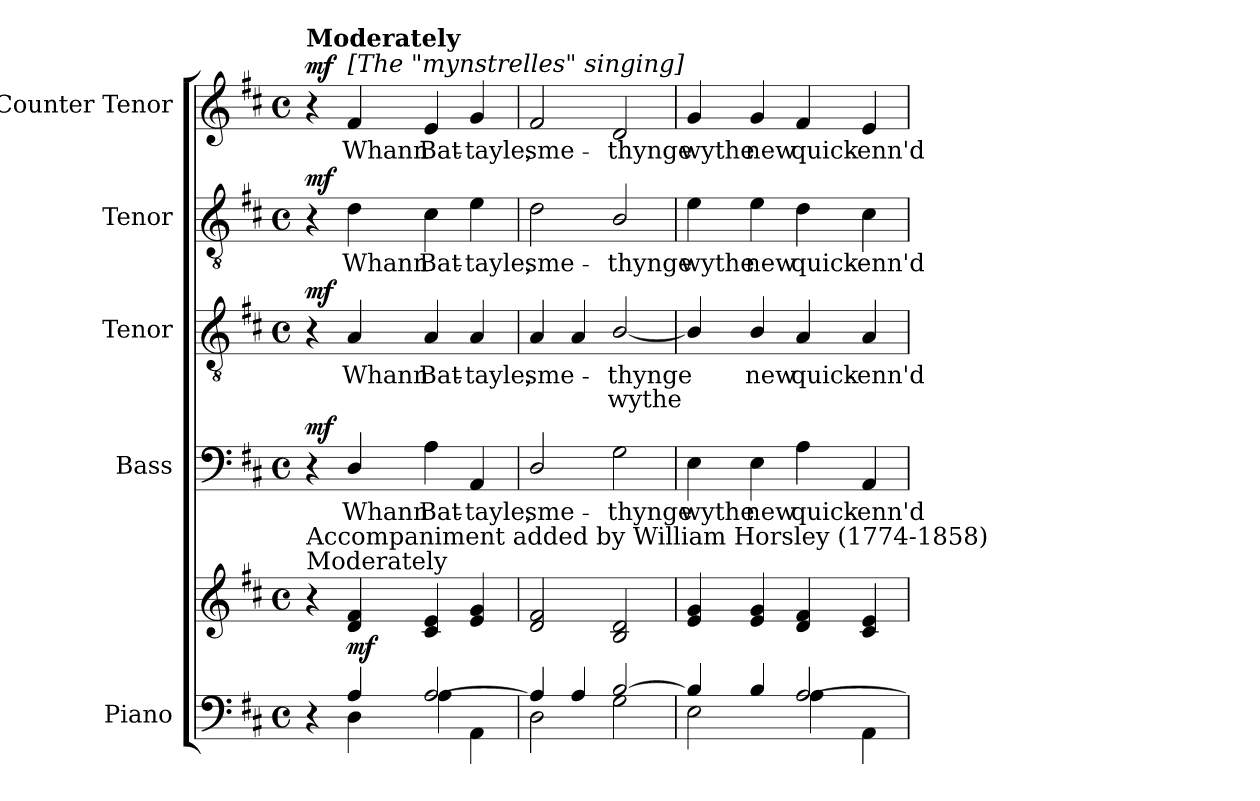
**kern	**kern	**dynam	**kern	**text	**dynam	**kern	**text	**text	**dynam	**kern	**text	**dynam	**kern	**text	**dynam
*part5	*part5	*part5	*part4	*part4	*part4	*part3	*part3	*part3	*part3	*part2	*part2	*part2	*part1	*part1	*part1
*staff6	*staff5	*staff5/6	*staff4	*staff4	*staff4	*staff3	*staff3	*staff3	*staff3	*staff2	*staff2	*staff2	*staff1	*staff1	*staff1
*I"Piano	*	*	*I"Bass	*	*	*I"Tenor	*	*	*	*I"Tenor	*	*	*I"Counter Tenor	*	*
*I'Pno.	*	*	*I'B.	*	*	*I'T.	*	*	*	*I'T.	*	*	*	*	*
!!LO:PB:g=z
*clefF4	*clefG2	*	*clefF4	*	*	*clefGv2	*	*	*	*clefGv2	*	*	*clefG2	*	*
*	*	*	*	*	*	*ITrd7c12	*	*	*	*ITrd7c12	*	*	*	*	*
*k[f#c#]	*k[f#c#]	*	*k[f#c#]	*	*	*k[f#c#]	*	*	*	*k[f#c#]	*	*	*k[f#c#]	*	*
*D:	*D:	*	*D:	*	*	*D:	*	*	*	*D:	*	*	*D:	*	*
*M4/4	*M4/4	*	*M4/4	*	*	*M4/4	*	*	*	*M4/4	*	*	*M4/4	*	*
*met(c)	*met(c)	*	*met(c)	*	*	*met(c)	*	*	*	*met(c)	*	*	*met(c)	*	*
*MM144	*MM144	*	*MM144	*	*	*MM144	*	*	*	*MM144	*	*	*MM100	*	*
=1	=1	=1	=1	=1	=1	=1	=1	=1	=1	=1	=1	=1	=1	=1	=1
*^	*	*	*	*	*	*	*	*	*	*	*	*	*	*	*
!	!	!	!	!	!	!	!	!	!	!	!	!	!	!LO:TX:a:B:t=Moderately	!	!
!	!	!LO:TX:a:t=Moderately	!	!	!	!	!	!	!	!	!	!	!	!	!	!
!	!	!LO:TX:a:t=Accompaniment added by William Horsley (1774-1858)	!	!	!	!	!	!	!	!	!	!	!	!	!	!
4r	4ryy	4r	.	4r	.	mf	4r	.	.	mf	4r	.	mf	4r	.	mf
!	!	!	!	!	!LO:LY:b:color=#000000	!	!	!	!	!	!	!	!	!	!	!
!	!	!	!	!	!	!	!	!LO:LY:b:color=#000000	!	!	!	!	!	!	!	!
!	!	!	!	!	!	!	!	!	!	!	!	!LO:LY:b:color=#000000	!	!	!	!
!	!	!	!	!	!	!	!	!	!	!	!	!	!	!LO:TX:a:t=[The "mynstrelles" singing]	!	!
!	!	!	!	!	!	!	!	!	!	!	!	!	!	!	!LO:LY:b:color=#000000	!
4Ai/	4Di\	4di/ 4f#i	mf	4Di/	Whann	.	4AAi/	Whann	.	.	4Di\	Whann	.	4f#i/	Whann	.
!	!	!	!	!	!LO:LY:b:color=#000000	!	!	!	!	!	!	!	!	!	!	!
!	!	!	!	!	!	!	!	!LO:LY:b:color=#000000	!	!	!	!	!	!	!	!
!	!	!	!	!	!	!	!	!	!	!	!	!LO:LY:b:color=#000000	!	!	!	!
!	!	!	!	!	!	!	!	!	!	!	!	!	!	!	!LO:LY:b:color=#000000	!
[2Ai/	4Ai\	4c#i/ 4ei	.	4Ai\	Bat-	.	4AAi/	Bat-	.	.	4C#i\	Bat-	.	4ei/	Bat-	.
!	!	!	!	!	!LO:LY:b:color=#000000	!	!	!	!	!	!	!	!	!	!	!
!	!	!	!	!	!	!	!	!LO:LY:b:color=#000000	!	!	!	!	!	!	!	!
!	!	!	!	!	!	!	!	!	!	!	!	!LO:LY:b:color=#000000	!	!	!	!
!	!	!	!	!	!	!	!	!	!	!	!	!	!	!	!LO:LY:b:color=#000000	!
.	4AAi\	4ei/ 4gi	.	4AAi/	-tayle,	.	4AAi/	-tayle,	.	.	4Ei\	-tayle,	.	4gi/	-tayle,	.
=2	=2	=2	=2	=2	=2	=2	=2	=2	=2	=2	=2	=2	=2	=2	=2	=2
!	!	!	!	!	!LO:LY:b:color=#000000	!	!	!	!	!	!	!	!	!	!	!
!	!	!	!	!	!	!	!	!LO:LY:b:color=#000000	!	!	!	!	!	!	!	!
!	!	!	!	!	!	!	!	!	!	!	!	!LO:LY:b:color=#000000	!	!	!	!
!	!	!	!	!	!	!	!	!	!	!	!	!	!	!	!LO:LY:b:color=#000000	!
4Ai/]	2Di\	2di/ 2f#i	.	2Di/	sme-	.	4AAi/	sme-	.	.	2Di\	sme-	.	2f#i/	sme-	.
4Ai/	.	.	.	.	.	.	4AAi/	.	.	.	.	.	.	.	.	.
!	!	!	!	!	!LO:LY:b:color=#000000	!	!	!	!	!	!	!	!	!	!	!
!	!	!	!	!	!	!	!	!LO:LY:b:color=#000000	!LO:LY:b:color=#000000	!	!	!	!	!	!	!
!	!	!	!	!	!	!	!	!	!	!	!	!LO:LY:b:color=#000000	!	!	!	!
!	!	!	!	!	!	!	!	!	!	!	!	!	!	!	!LO:LY:b:color=#000000	!
[2Bi/	2Gi\	2Bi/ 2di	.	2Gi\	-thynge	.	[2BBi/	-thynge	wythe	.	2BBi/	-thynge	.	2di/	-thynge	.
=3	=3	=3	=3	=3	=3	=3	=3	=3	=3	=3	=3	=3	=3	=3	=3	=3
!	!	!	!	!	!LO:LY:b:color=#000000	!	!	!	!	!	!	!	!	!	!	!
!	!	!	!	!	!	!	!	!	!	!	!	!LO:LY:b:color=#000000	!	!	!	!
!	!	!	!	!	!	!	!	!	!	!	!	!	!	!	!LO:LY:b:color=#000000	!
4Bi/]	2Ei\	4ei/ 4gi	.	4Ei\	wythe	.	4BBi/]	.	.	.	4Ei\	wythe	.	4gi/	wythe	.
!	!	!	!	!	!LO:LY:b:color=#000000	!	!	!	!	!	!	!	!	!	!	!
!	!	!	!	!	!	!	!	!LO:LY:b:color=#000000	!	!	!	!	!	!	!	!
!	!	!	!	!	!	!	!	!	!	!	!	!LO:LY:b:color=#000000	!	!	!	!
!	!	!	!	!	!	!	!	!	!	!	!	!	!	!	!LO:LY:b:color=#000000	!
4Bi/	.	4ei/ 4gi	.	4Ei\	new	.	4BBi/	new	.	.	4Ei\	new	.	4gi/	new	.
!	!	!	!	!	!LO:LY:b:color=#000000	!	!	!	!	!	!	!	!	!	!	!
!	!	!	!	!	!	!	!	!LO:LY:b:color=#000000	!	!	!	!	!	!	!	!
!	!	!	!	!	!	!	!	!	!	!	!	!LO:LY:b:color=#000000	!	!	!	!
!	!	!	!	!	!	!	!	!	!	!	!	!	!	!	!LO:LY:b:color=#000000	!
[2Ai/	4Ai\	4di/ 4f#i	.	4Ai\	quick-	.	4AAi/	quick-	.	.	4Di\	quick-	.	4f#i/	quick-	.
!	!	!	!	!	!LO:LY:b:color=#000000	!	!	!	!	!	!	!	!	!	!	!
!	!	!	!	!	!	!	!	!LO:LY:b:color=#000000	!	!	!	!	!	!	!	!
!	!	!	!	!	!	!	!	!	!	!	!	!LO:LY:b:color=#000000	!	!	!	!
!	!	!	!	!	!	!	!	!	!	!	!	!	!	!	!LO:LY:b:color=#000000	!
.	4AAi\	4c#i/ 4ei	.	4AAi/	-enn'd	.	4AAi/	-enn'd	.	.	4C#i\	-enn'd	.	4ei/	-enn'd	.
*v	*v	*	*	*	*	*	*	*	*	*	*	*	*	*	*	*
=	=	=	=	=	=	=	=	=	=	=	=	=	=	=	=
*-	*-	*-	*-	*-	*-	*-	*-	*-	*-	*-	*-	*-	*-	*-	*-
